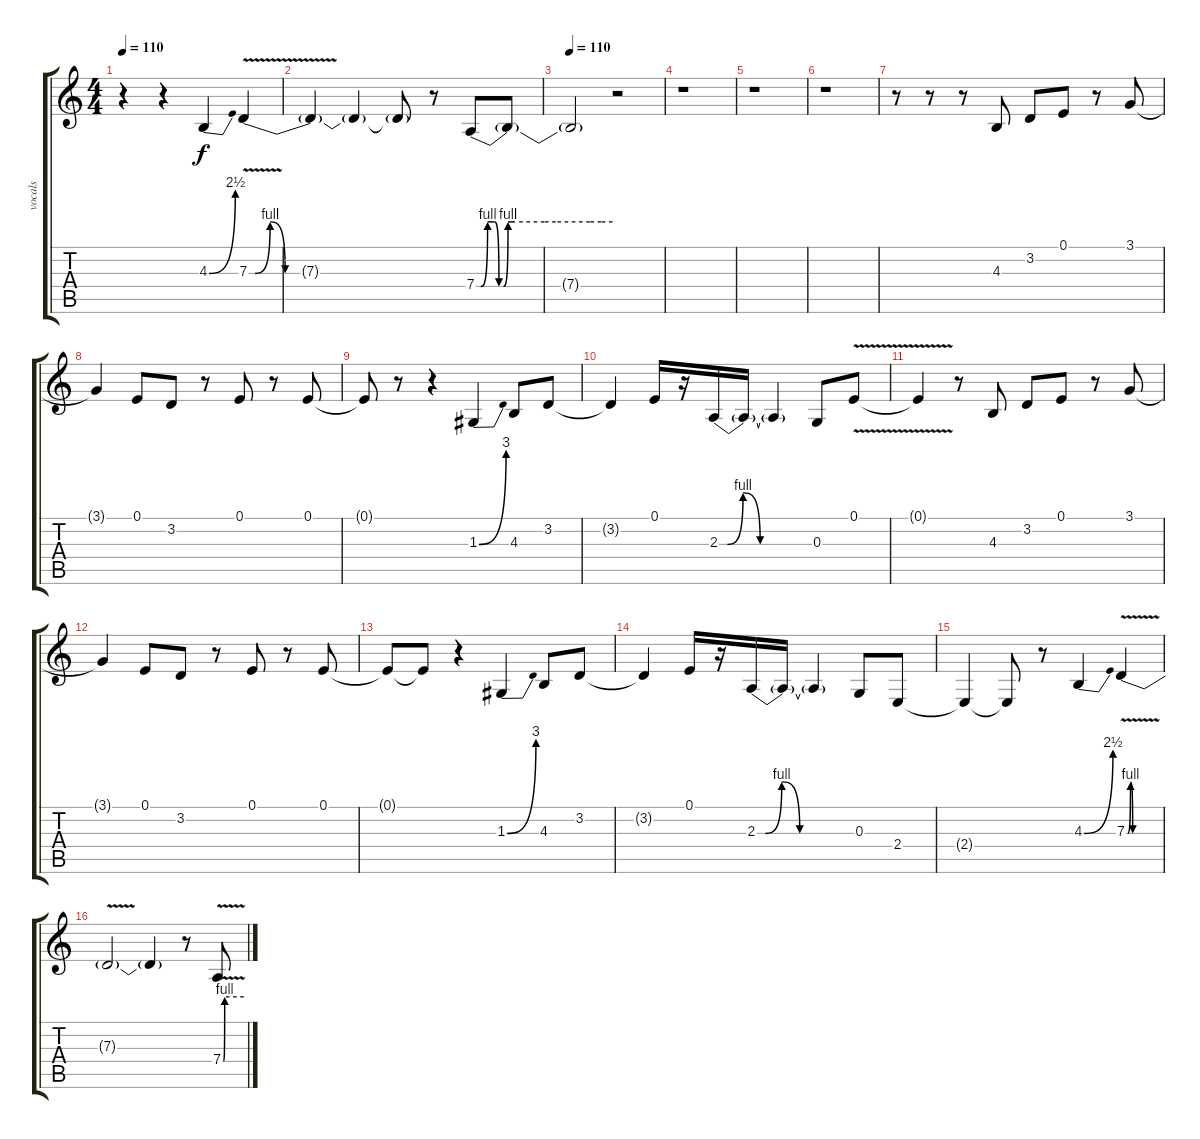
\track ("vocals" "vocals") {instrument electricpiano1}
\staff {score tabs}
\tuning (E4 B3 G3 D3 A2 E2) {hide}
\ts (4 4)
\tempo 110
\clef g2
\ks c
r.4{dy f} r.4 4.3{be (bend 0 0 60 10)}.4 7.3{be (custom 0 0 2 0 7 4 12 0 15 0 20 0 25 0 30 0 60 0) v}.4 |
7.3{t}.4 7.3{t}.4 7.3{t}.8 r.8 7.4{be (custom 0 0 2 0 5 4 8 4 10 0 12 0 14 4 17 4 30 4 35 4 50 4 55 4 60 4)}.8 7.4{t}.8 |
\tempo 110
7.4{t}.2 r.2 |
r.1 |
r.1 |
r.1 |
r.8 r.8 r.8 4.3.8 3.2.8 0.1.8 r.8 3.1.8 |
3.1{t}.4 0.1.8 3.2.8 r.8 0.1.8 r.8 0.1.8 |
0.1{t}.8 r.8 r.4 1.3{be (bend 0 0 60 12)}.4 4.3.8 3.2.8 |
3.2{t}.4 0.1.16 r.16 2.3{be (custom 0 0 5 0 15 4 26 0 35 0 46 0 60 0)}.16 2.3{t}.16 2.3{t}.4 0.3.8 0.1{v}.8 |
0.1{t}.4 r.8 4.3.8 3.2.8 0.1.8 r.8 3.1.8 |
3.1{t}.4 0.1.8 3.2.8 r.8 0.1.8 r.8 0.1.8 |
0.1{t}.8 0.1{t}.8 r.4 1.3{be (bend 0 0 60 12)}.4 4.3.8 3.2.8 |
3.2{t}.4 0.1.16 r.16 2.3{be (custom 0 0 5 0 15 4 26 0 35 0 46 0 60 0)}.16 2.3{t}.16 2.3{t}.4 0.3.8 2.4.8 |
2.4{t}.4 2.4{t}.8 r.8 4.3{be (bend 0 0 60 10)}.4 7.3{be (custom 0 0 2 0 7 4 11 0 15 0 20 0 25 0 30 0 60 0) v}.4 |
7.3{t}.2 7.3{t}.4 r.8 7.4{be (custom 0 0 2 0 5 4 60 4) v}.8
